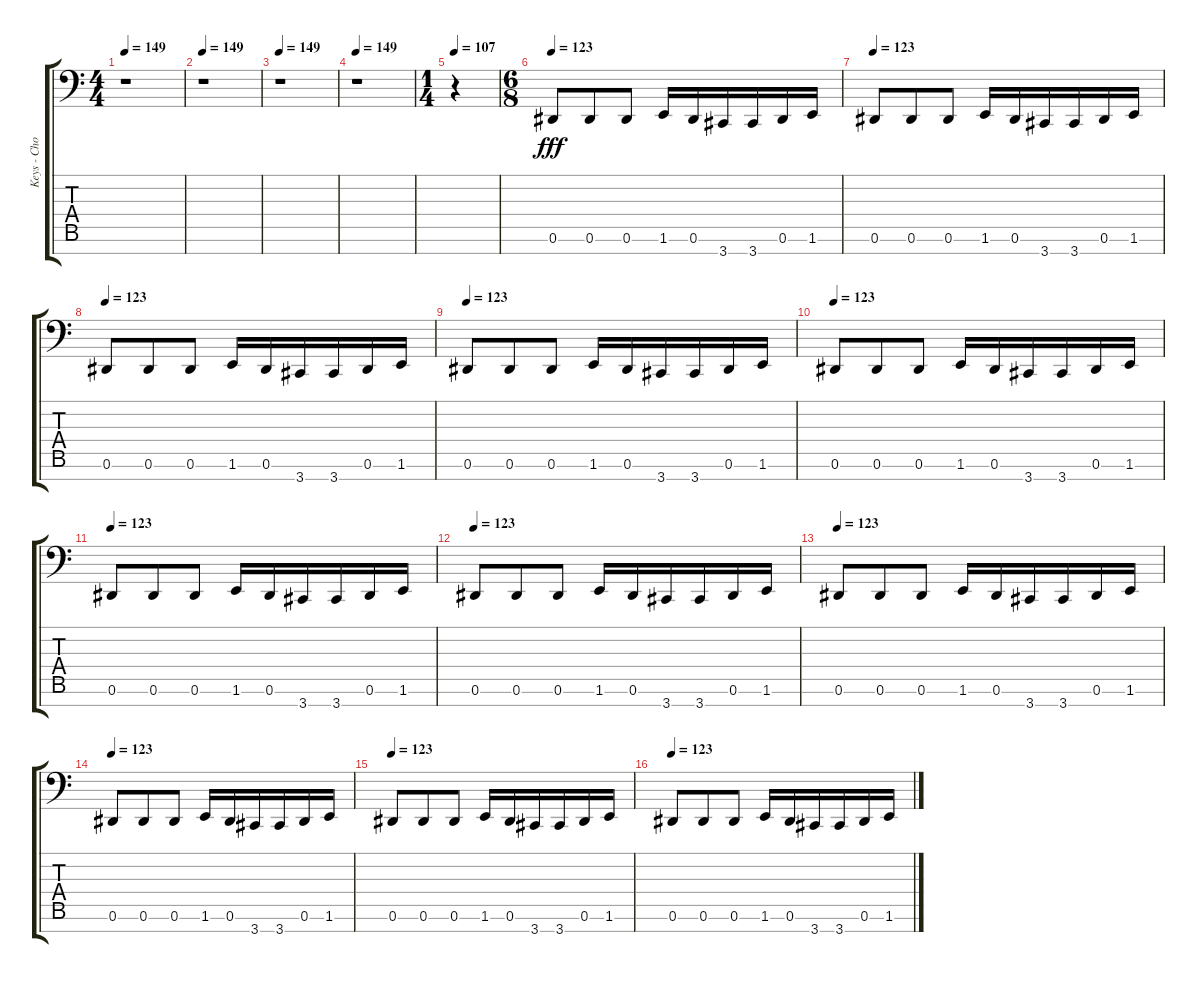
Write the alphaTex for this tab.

\track ("Keys - Chord I" "Keys - Cho") {instrument synthstrings1}
\staff {score tabs}
\tuning (Eb4 Bb3 Gb3 Db3 Ab2 Eb2 Bb1) {hide}
\ts (4 4)
\tempo 149
\clef f4
\ks c
r.1{dy f} |
\tempo 149
r.1 |
\tempo 149
r.1 |
\tempo 149
r.1 |
\ts (1 4)
\tempo 107
r.4 |
\ts (6 8)
\tempo 123
0.6.8{dy fff volume 9 instrument acousticgrandpiano} 0.6.8 0.6.8 1.6.16 0.6.16 3.7.16 3.7.16 0.6.16 1.6.16 |
\tempo 123
0.6.8{instrument acousticgrandpiano} 0.6.8 0.6.8 1.6.16 0.6.16 3.7.16 3.7.16 0.6.16 1.6.16 |
\tempo 123
0.6.8{instrument acousticgrandpiano} 0.6.8 0.6.8 1.6.16 0.6.16 3.7.16 3.7.16 0.6.16 1.6.16 |
\tempo 123
0.6.8{instrument acousticgrandpiano} 0.6.8 0.6.8 1.6.16 0.6.16 3.7.16 3.7.16 0.6.16 1.6.16 |
\tempo 123
0.6.8{instrument acousticgrandpiano} 0.6.8 0.6.8 1.6.16 0.6.16 3.7.16 3.7.16 0.6.16 1.6.16 |
\tempo 123
0.6.8{instrument acousticgrandpiano} 0.6.8 0.6.8 1.6.16 0.6.16 3.7.16 3.7.16 0.6.16 1.6.16 |
\tempo 123
0.6.8{instrument acousticgrandpiano} 0.6.8 0.6.8 1.6.16 0.6.16 3.7.16 3.7.16 0.6.16 1.6.16 |
\tempo 123
0.6.8{instrument acousticgrandpiano} 0.6.8 0.6.8 1.6.16 0.6.16 3.7.16 3.7.16 0.6.16 1.6.16 |
\tempo 123
0.6.8{instrument acousticgrandpiano} 0.6.8 0.6.8 1.6.16 0.6.16 3.7.16 3.7.16 0.6.16 1.6.16 |
\tempo 123
0.6.8{instrument acousticgrandpiano} 0.6.8 0.6.8 1.6.16 0.6.16 3.7.16 3.7.16 0.6.16 1.6.16 |
\tempo 123
0.6.8{instrument acousticgrandpiano} 0.6.8 0.6.8 1.6.16 0.6.16 3.7.16 3.7.16 0.6.16 1.6.16
